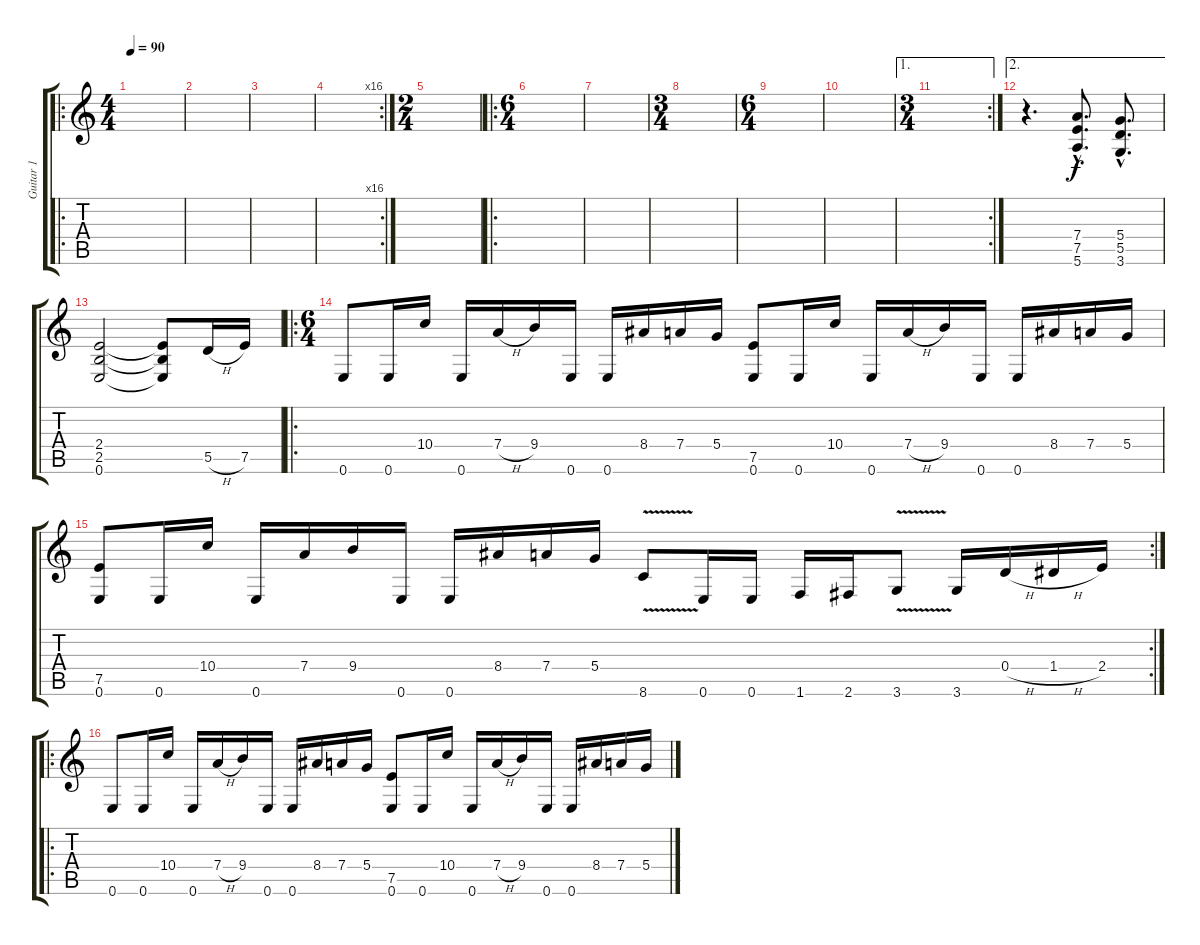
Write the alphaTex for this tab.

\track ("Guitar 1" "Guitar 1") {instrument distortionguitar}
\staff {score tabs}
\tuning (E4 B3 G3 D3 A2 E2) {hide}
\ro
\ts (4 4)
\tempo 90
\tempo 85
\tempo 90
\clef g2
\ks c
|
|
|
\rc 16
|
\ts (2 4)
|
\ro
\ts (6 4)
|
|
\ts (3 4)
|
\ts (6 4)
|
|
\ae 1
\rc 2
\ts (3 4)
|
\ae 2
r.4{d} (7.4{hac} 7.5{hac} 5.6{hac}).8{d} (5.4{hac} 5.5{hac} 3.6{hac}).8{d} |
(2.4 2.5 0.6).2 (2.4{t} 2.5{t} 0.6{t}).8 5.5{h}.16 7.5.16 |
\ro
\ts (6 4)
0.6.8 0.6.16 10.4.16 0.6.16 7.4{h}.16 9.4.16 0.6.16 0.6.16 8.4.16 7.4.16 5.4.16 (7.5 0.6).8 0.6.16 10.4.16 0.6.16 7.4{h}.16 9.4.16 0.6.16 0.6.16 8.4.16 7.4.16 5.4.16 |
\rc 2
(7.5 0.6).8 0.6.16 10.4.16 0.6.16 7.4.16 9.4.16 0.6.16 0.6.16 8.4.16 7.4.16 5.4.16 8.6{v}.8 0.6.16 0.6.16 1.6.16 2.6.16 3.6{v}.8 3.6.16 0.4{h}.16 1.4{h}.16 2.4.16 |
\ro
0.6.8 0.6.16 10.4.16 0.6.16 7.4{h}.16 9.4.16 0.6.16 0.6.16 8.4.16 7.4.16 5.4.16 (7.5 0.6).8 0.6.16 10.4.16 0.6.16 7.4{h}.16 9.4.16 0.6.16 0.6.16 8.4.16 7.4.16 5.4.16
